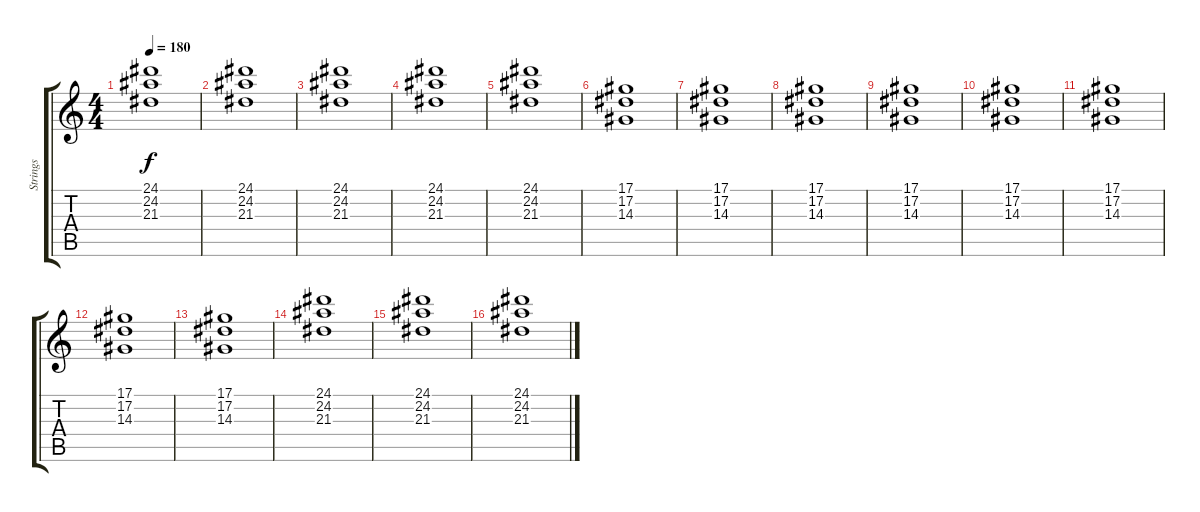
\track ("Strings" "Strings") {instrument stringensemble1}
\staff {score tabs}
\tuning (Eb4 Bb3 Gb3 Db3 Ab2 Eb2) {hide}
\ts (4 4)
\tempo 180
\clef g2
\ks c
(24.1 24.2 21.3).1{dy f} |
(24.1 24.2 21.3).1 |
(24.1 24.2 21.3).1 |
(24.1 24.2 21.3).1 |
(24.1 24.2 21.3).1 |
(17.1 17.2 14.3).1 |
(17.1 17.2 14.3).1 |
(17.1 17.2 14.3).1 |
(17.1 17.2 14.3).1 |
(17.1 17.2 14.3).1 |
(17.1 17.2 14.3).1 |
(17.1 17.2 14.3).1 |
(17.1 17.2 14.3).1 |
(24.1 24.2 21.3).1{volume 11} |
(24.1 24.2 21.3).1 |
(24.1 24.2 21.3).1
